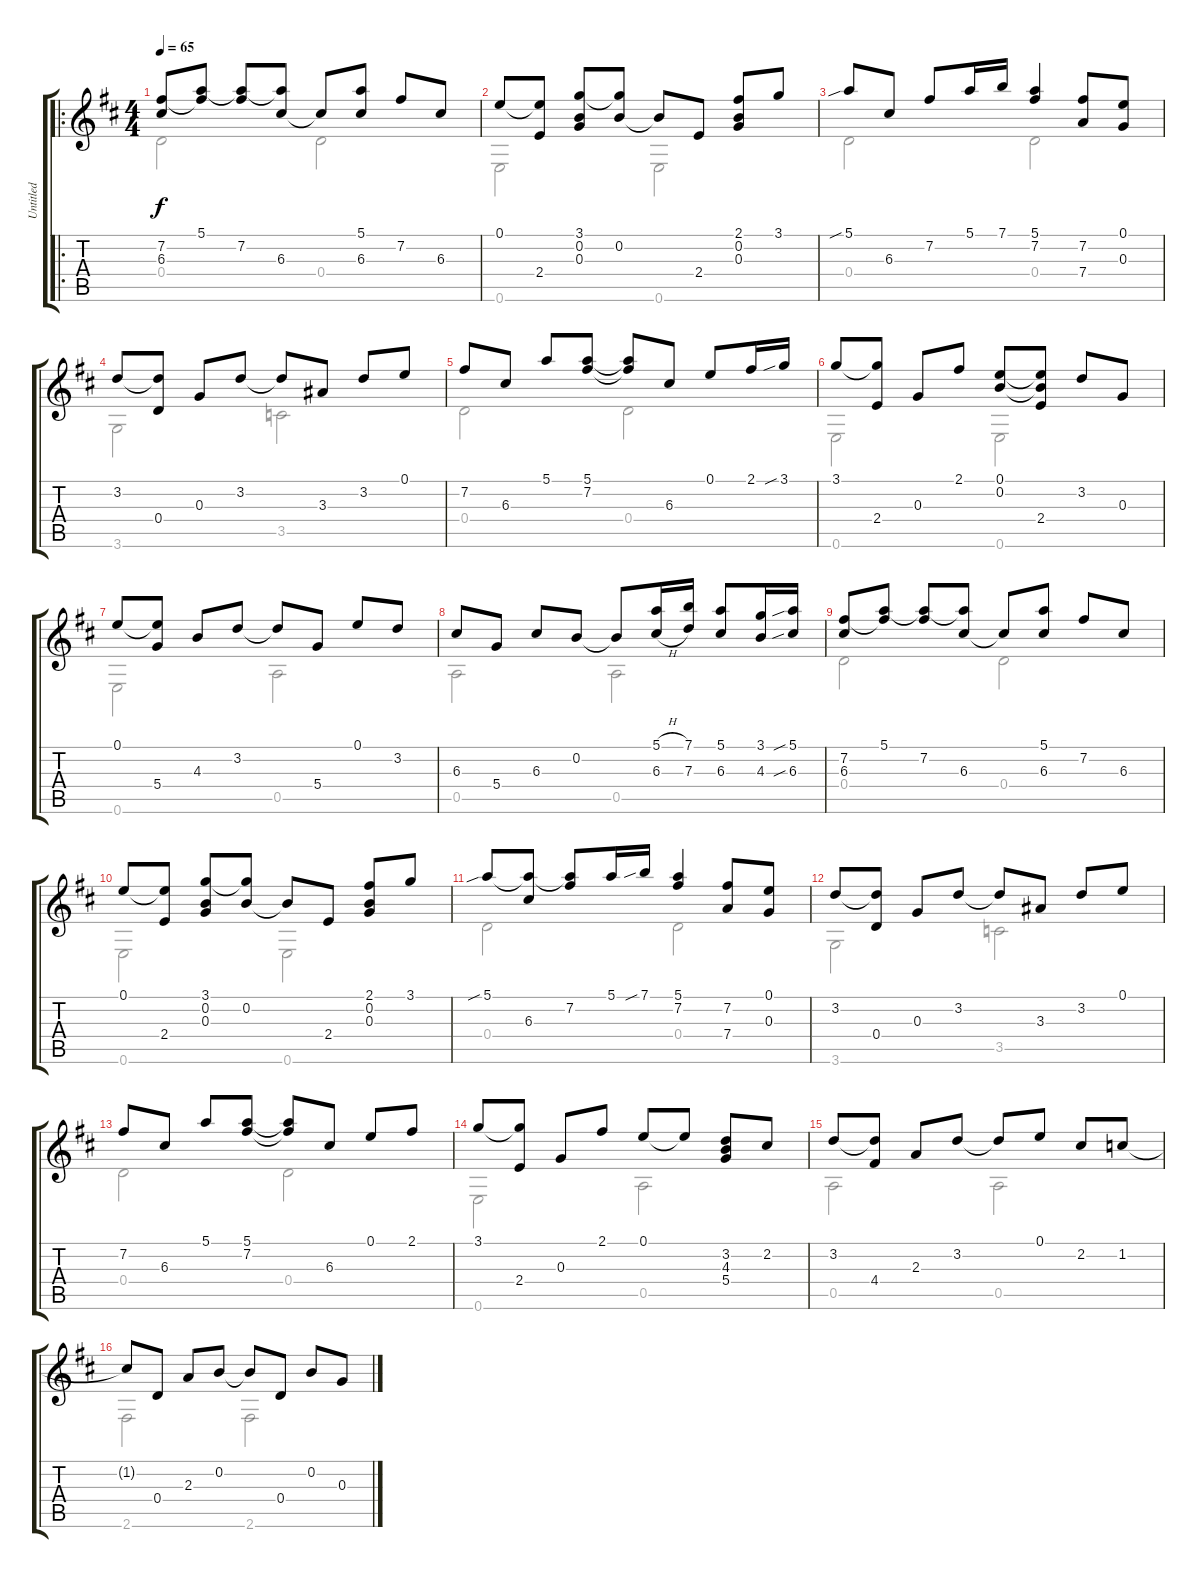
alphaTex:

\track ("Untitled" "Untitled") {instrument electricguitarjazz}
\staff {score tabs}
\tuning (E4 B3 G3 D3 A2 E2) {hide}
\voice
\ro
\ts (4 4)
\tempo 65
\clef g2
\ks d
(7.2 6.3).8{dy f instrument electricguitarjazz} (5.1 7.2{t}).8 (5.1{t} 7.2).8 (5.1{t} 6.3).8 6.3{t}.8 (5.1 6.3).8 7.2.8 6.3.8 |
0.1.8 (0.1{t} 2.4).8 (3.1 0.2 0.3).8 (3.1{t} 0.2).8 0.2{t}.8 2.4.8 (2.1 0.2 0.3).8 3.1.8 |
5.1{sib}.8 6.3.8 7.2.8 5.1.16 7.1.16 (5.1 7.2).4 (7.2 7.4).8 (0.1 0.3).8 |
3.2.8 (3.2{t} 0.4).8 0.3.8 3.2.8 3.2{t}.8 3.3.8 3.2.8 0.1.8 |
7.2.8 6.3.8 5.1.8 (5.1 7.2).8 (5.1{t} 7.2{t}).8 6.3.8 0.1.8 2.1.16 3.1{sib}.16 |
3.1.8 (3.1{t} 2.4).8 0.3.8 2.1.8 (0.1 0.2).8 (0.1{t} 0.2{t} 2.4).8 3.2.8 0.3.8 |
0.1.8 (0.1{t} 5.4).8 4.3.8 3.2.8 3.2{t}.8 5.4.8 0.1.8 3.2.8 |
6.3.8 5.4.8 6.3.8 0.2.8 0.2{t}.8 (5.1{h} 6.3{h}).16 (7.1 7.3).16 (5.1 6.3).8 (3.1 4.3).16 (5.1{sib} 6.3{sib}).16 |
(7.2 6.3).8 (5.1 7.2{t}).8 (5.1{t} 7.2).8 (5.1{t} 6.3).8 6.3{t}.8 (5.1 6.3).8 7.2.8 6.3.8 |
0.1.8 (0.1{t} 2.4).8 (3.1 0.2 0.3).8 (3.1{t} 0.2).8 0.2{t}.8 2.4.8 (2.1 0.2 0.3).8 3.1.8 |
5.1{sib}.8 (5.1{t} 6.3).8 (5.1{t} 7.2).8 5.1.16 7.1{sib}.16 (5.1 7.2).4 (7.2 7.4).8 (0.1 0.3).8 |
3.2.8 (3.2{t} 0.4).8 0.3.8 3.2.8 3.2{t}.8 3.3.8 3.2.8 0.1.8 |
7.2.8 6.3.8 5.1.8 (5.1 7.2).8 (5.1{t} 7.2{t}).8 6.3.8 0.1.8 2.1.8 |
3.1.8 (3.1{t} 2.4).8 0.3.8 2.1.8 0.1.8 0.1{t}.8 (3.2 4.3 5.4).8 2.2.8 |
3.2.8 (3.2{t} 4.4).8 2.3.8 3.2.8 3.2{t}.8 0.1.8 2.2.8 1.2.8 |
1.2{t}.8 0.4.8 2.3.8 0.2.8 0.2{t}.8 0.4.8 0.2.8 0.3.8
\voice
\clef g2
\ottava regular
\simile none
\ks d
0.4.2{dy f} 0.4.2 |
0.6.2 0.6.2 |
0.4.2 0.4.2 |
3.6.2 3.5.2 |
0.4.2 0.4.2 |
0.6.2 0.6.2 |
0.6.2 0.5.2 |
0.5.2 0.5.2 |
0.4.2 0.4.2 |
0.6.2 0.6.2 |
0.4.2 0.4.2 |
3.6.2 3.5.2 |
0.4.2 0.4.2 |
0.6.2 0.5.2 |
0.5.2 0.5.2 |
2.6.2 2.6.2
